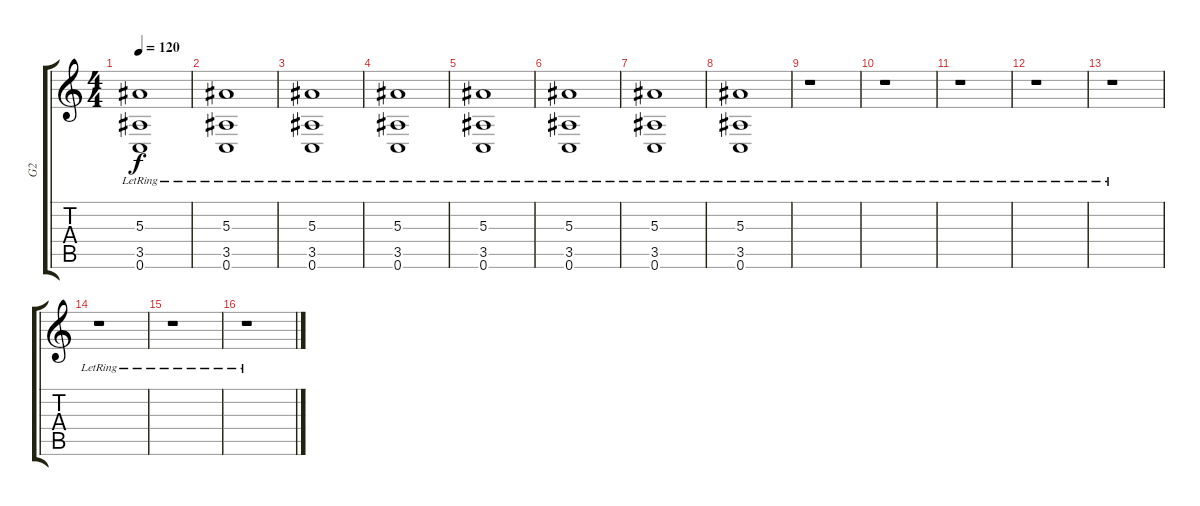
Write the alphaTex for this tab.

\track ("G2" "G2") {instrument overdrivenguitar}
\staff {score tabs}
\tuning (D4 A3 F3 C3 G2 C2) {hide}
\ts (4 4)
\tempo 120
\clef g2
\ks c
(5.3{lr} 3.5{lr} 0.6{lr}).1{dy f instrument overdrivenguitar} |
(5.3{lr} 3.5{lr} 0.6{lr}).1 |
(5.3{lr} 3.5{lr} 0.6{lr}).1 |
(5.3{lr} 3.5{lr} 0.6{lr}).1 |
(5.3{lr} 3.5{lr} 0.6{lr}).1 |
(5.3{lr} 3.5{lr} 0.6{lr}).1 |
(5.3{lr} 3.5{lr} 0.6{lr}).1 |
(5.3{lr} 3.5{lr} 0.6{lr}).1 |
r.1 |
r.1 |
r.1 |
r.1 |
r.1 |
r.1 |
r.1 |
r.1
